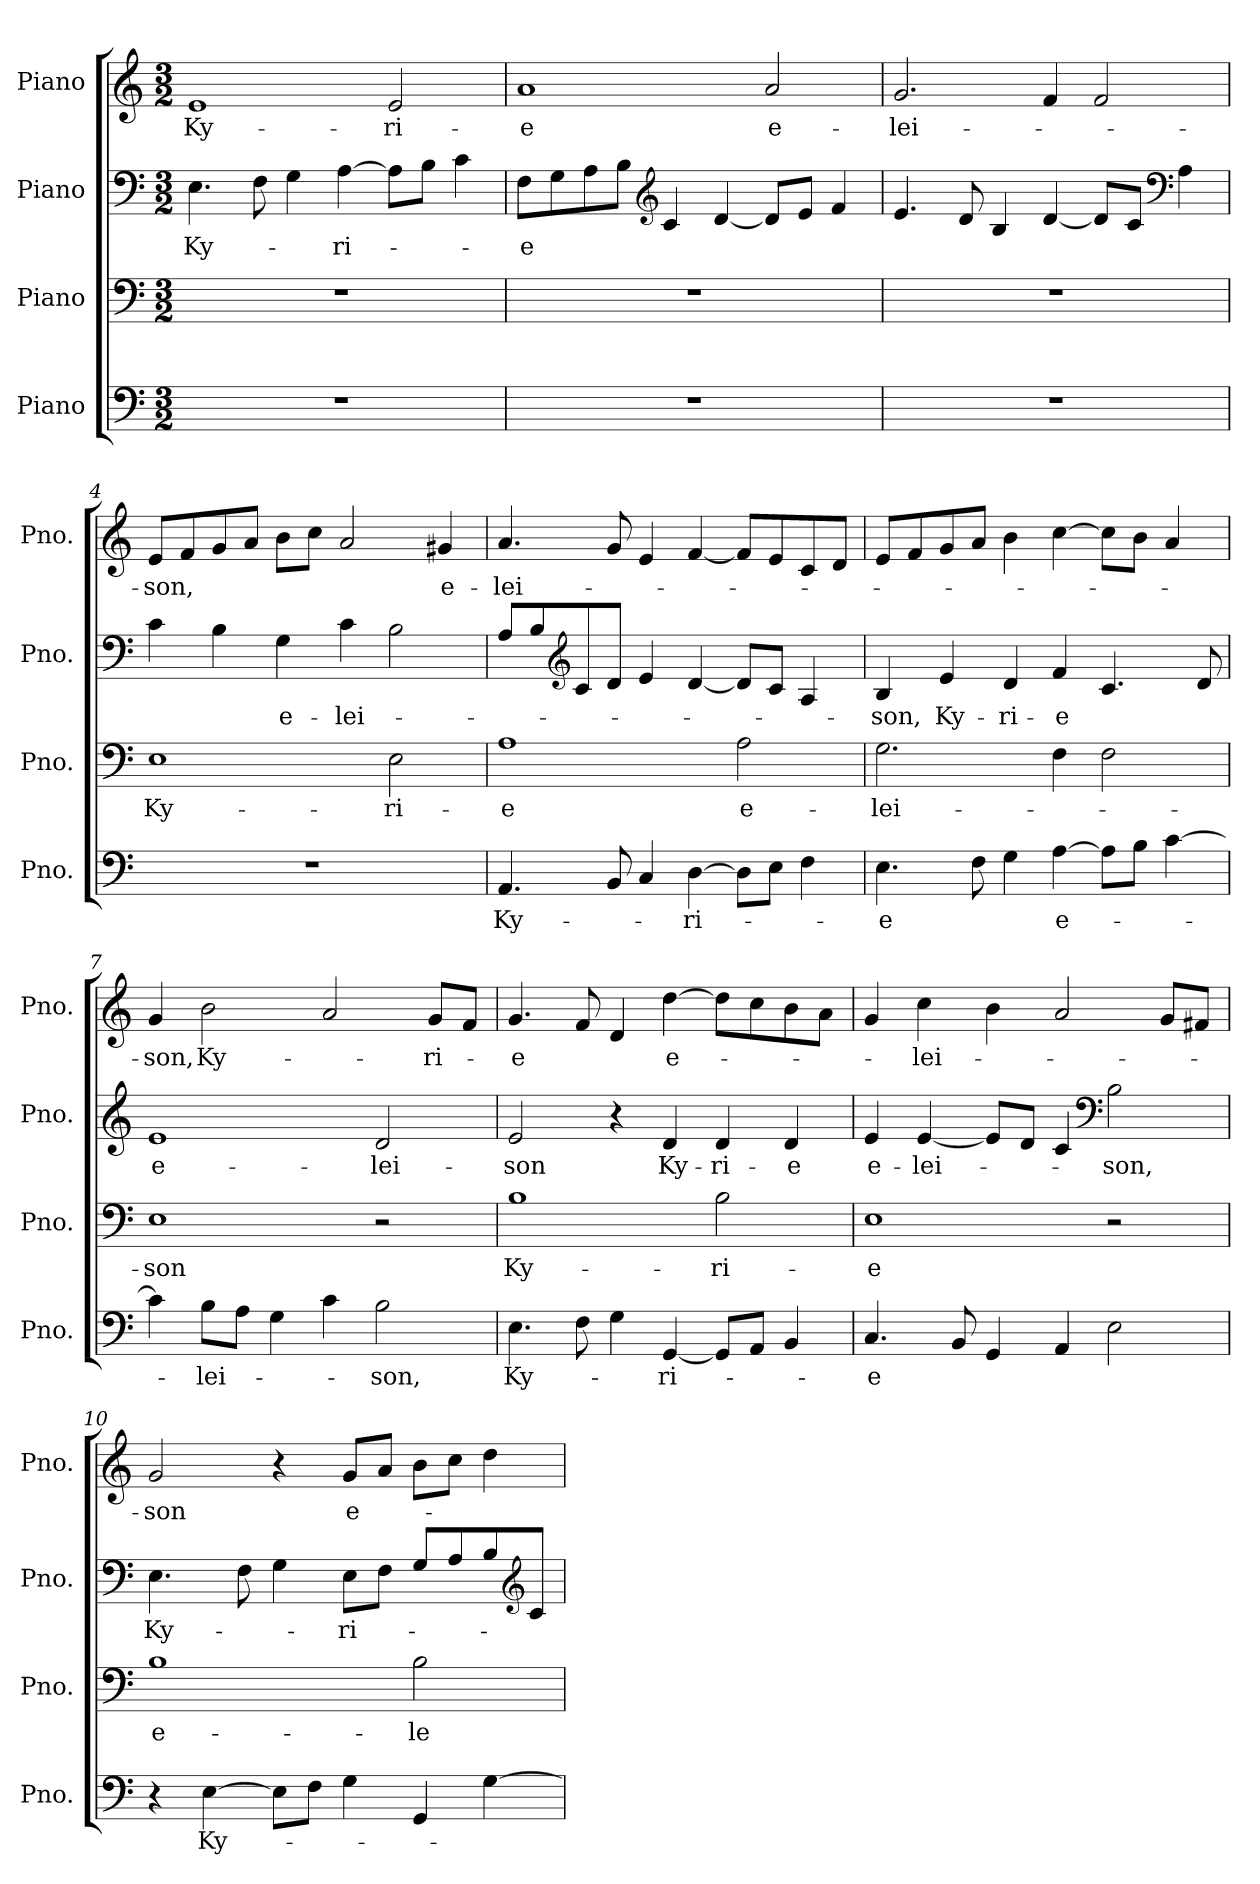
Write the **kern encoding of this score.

**kern	**text	**kern	**text	**kern	**text	**kern	**text
*part4	*part4	*part3	*part3	*part2	*part2	*part1	*part1
*staff4	*staff4	*staff3	*staff3	*staff2	*staff2	*staff1	*staff1
*I"Piano	*	*I"Piano	*	*I"Piano	*	*I"Piano	*
*I'Pno.	*	*I'Pno.	*	*I'Pno.	*	*I'Pno.	*
*clefF4	*	*clefF4	*	*clefF4	*	*clefG2	*
*k[]	*	*k[]	*	*k[]	*	*k[]	*
*M3/2	*	*M3/2	*	*M3/2	*	*M3/2	*
*MM60	*	*MM60	*	*MM60	*	*MM60	*
=1	=1	=1	=1	=1	=1	=1	=1
!	!	!	!	!	!LO:LY:b	!	!LO:LY:b
1.r	.	1.r	.	4.E\	Ky-	1e	Ky-
.	.	.	.	8F\	.	.	.
.	.	.	.	4G\	.	.	.
!	!	!	!	!	!LO:LY:b	!	!
.	.	.	.	[4A\	-ri-	.	.
!	!	!	!	!	!	!	!LO:LY:b
.	.	.	.	8A\L]	.	2e/	-ri-
.	.	.	.	8B\J	.	.	.
.	.	.	.	4c\	.	.	.
=2	=2	=2	=2	=2	=2	=2	=2
!	!	!	!	!	!LO:LY:b	!	!LO:LY:b
1.r	.	1.r	.	8F\L	-e	1a	-e
.	.	.	.	8G\	.	.	.
.	.	.	.	8A\	.	.	.
.	.	.	.	8B\J	.	.	.
*	*	*	*	*clefG2	*	*	*
.	.	.	.	4c/	.	.	.
.	.	.	.	[4d/	.	.	.
!	!	!	!	!	!	!	!LO:LY:b
.	.	.	.	8d/L]	.	2a/	e-
.	.	.	.	8e/J	.	.	.
.	.	.	.	4f/	.	.	.
=3	=3	=3	=3	=3	=3	=3	=3
!	!	!	!	!	!	!	!LO:LY:b
1.r	.	1.r	.	4.e/	.	2.g/	-lei-
.	.	.	.	8d/	.	.	.
.	.	.	.	4B/	.	.	.
.	.	.	.	[4d/	.	4f/	.
.	.	.	.	8d/L]	.	2f/	.
.	.	.	.	8c/J	.	.	.
*	*	*	*	*clefF4	*	*	*
.	.	.	.	4A\	.	.	.
=4	=4	=4	=4	=4	=4	=4	=4
!	!	!	!LO:LY:b	!	!	!	!LO:LY:b
1.r	.	1E	Ky-	4c\	.	8e/L	-son,
.	.	.	.	.	.	8f/	.
.	.	.	.	4B\	.	8g/	.
.	.	.	.	.	.	8a/J	.
!	!	!	!	!	!LO:LY:b	!	!
.	.	.	.	4G\	e-	8b\L	.
.	.	.	.	.	.	8cc\J	.
!	!	!	!	!	!LO:LY:b	!	!
.	.	.	.	4c\	-lei-	2a/	.
!	!	!	!LO:LY:b	!	!	!	!
.	.	2E\	-ri-	2B\	.	.	.
!	!	!	!	!	!	!	!LO:LY:b
.	.	.	.	.	.	4g#X/	e-
!!LO:LB:g=z
=5	=5	=5	=5	=5	=5	=5	=5
!	!LO:LY:b	!	!LO:LY:b	!	!	!	!LO:LY:b
4.AA/	Ky-	1A	-e	8A/L	.	4.a/	-lei-
.	.	.	.	8B/	.	.	.
*	*	*	*	*clefG2	*	*	*
.	.	.	.	8c/	.	.	.
8BB/	.	.	.	8d/J	.	8g/	.
4C/	.	.	.	4e/	.	4e/	.
!	!LO:LY:b	!	!	!	!	!	!
[4D\	-ri-	.	.	[4d/	.	[4f/	.
!	!	!	!LO:LY:b	!	!	!	!
8D\L]	.	2A\	e-	8d/L]	.	8f/L]	.
8E\J	.	.	.	8c/J	.	8e/	.
4F\	.	.	.	4A/	.	8c/	.
.	.	.	.	.	.	8d/J	.
=6	=6	=6	=6	=6	=6	=6	=6
!	!LO:LY:b	!	!LO:LY:b	!	!LO:LY:b	!	!
4.E\	-e	2.G\	-lei-	4B/	-son,	8e/L	.
.	.	.	.	.	.	8f/	.
!	!	!	!	!	!LO:LY:b	!	!
.	.	.	.	4e/	Ky-	8g/	.
8F\	.	.	.	.	.	8a/J	.
!	!	!	!	!	!LO:LY:b	!	!
4G\	.	.	.	4d/	-ri-	4b\	.
!	!LO:LY:b	!	!	!	!LO:LY:b	!	!
[4A\	e-	4F\	.	4f/	-e	[4cc\	.
8A\L]	.	2F\	.	4.c/	.	8cc\L]	.
8B\J	.	.	.	.	.	8b\J	.
[4c\	.	.	.	.	.	4a/	.
.	.	.	.	8d/	.	.	.
=7	=7	=7	=7	=7	=7	=7	=7
!	!	!	!LO:LY:b	!	!LO:LY:b	!	!LO:LY:b
4c\]	.	1E	-son	1e	e-	4g/	-son,
!	!LO:LY:b	!	!	!	!	!	!LO:LY:b
8B\L	-lei-	.	.	.	.	2b\	Ky-
8A\J	.	.	.	.	.	.	.
4G\	.	.	.	.	.	.	.
4c\	.	.	.	.	.	2a/	.
!	!LO:LY:b	!	!	!	!LO:LY:b	!	!
2B\	-son,	2r	.	2d/	-lei-	.	.
!	!	!	!	!	!	!	!LO:LY:b
.	.	.	.	.	.	8g/L	-ri-
.	.	.	.	.	.	8f/J	.
!!LO:PB:g=z
=8	=8	=8	=8	=8	=8	=8	=8
!	!LO:LY:b	!	!LO:LY:b	!	!LO:LY:b	!	!LO:LY:b
4.E\	Ky-	1B	Ky-	2e/	-son	4.g/	-e
8F\	.	.	.	.	.	8f/	.
4G\	.	.	.	4r	.	4d/	.
!	!LO:LY:b	!	!	!	!LO:LY:b	!	!LO:LY:b
[4GG/	-ri-	.	.	4d/	Ky-	[4dd\	e-
!	!	!	!LO:LY:b	!	!LO:LY:b	!	!
8GG/L]	.	2B\	-ri-	4d/	-ri-	8dd\L]	.
8AA/J	.	.	.	.	.	8cc\	.
!	!	!	!	!	!LO:LY:b	!	!
4BB/	.	.	.	4d/	-e	8b\	.
.	.	.	.	.	.	8a\J	.
=9	=9	=9	=9	=9	=9	=9	=9
!	!LO:LY:b	!	!LO:LY:b	!	!LO:LY:b	!	!
4.C/	-e	1E	-e	4e/	e-	4g/	.
!	!	!	!	!	!LO:LY:b	!	!LO:LY:b
.	.	.	.	[4e/	-lei-	4cc\	-lei-
8BB/	.	.	.	.	.	.	.
4GG/	.	.	.	8e/L]	.	4b\	.
.	.	.	.	8d/J	.	.	.
4AA/	.	.	.	4c/	.	2a/	.
*	*	*	*	*clefF4	*	*	*
!	!	!	!	!	!LO:LY:b	!	!
2E\	.	2r	.	2B\	-son,	.	.
.	.	.	.	.	.	8g/L	.
.	.	.	.	.	.	8f#X/J	.
=10	=10	=10	=10	=10	=10	=10	=10
!	!	!	!LO:LY:b	!	!LO:LY:b	!	!LO:LY:b
4r	.	1B	e-	4.E\	Ky-	2g/	-son
!	!LO:LY:b	!	!	!	!	!	!
[4E\	Ky-	.	.	.	.	.	.
.	.	.	.	8F\	.	.	.
8E\L]	.	.	.	4G\	.	4r	.
8F\J	.	.	.	.	.	.	.
!	!	!	!	!	!LO:LY:b	!	!LO:LY:b
4G\	.	.	.	8E\L	-ri-	8g/L	e-
.	.	.	.	8F\J	.	8a/J	.
!	!	!	!LO:LY:b	!	!	!	!
4GG/	.	2B\	-le-	8G/L	.	8b\L	.
.	.	.	.	8A/	.	8cc\J	.
[4G\	.	.	.	8B/	.	4dd\	.
*	*	*	*	*clefG2	*	*	*
.	.	.	.	8c/J	.	.	.
=	=	=	=	=	=	=	=
*-	*-	*-	*-	*-	*-	*-	*-
